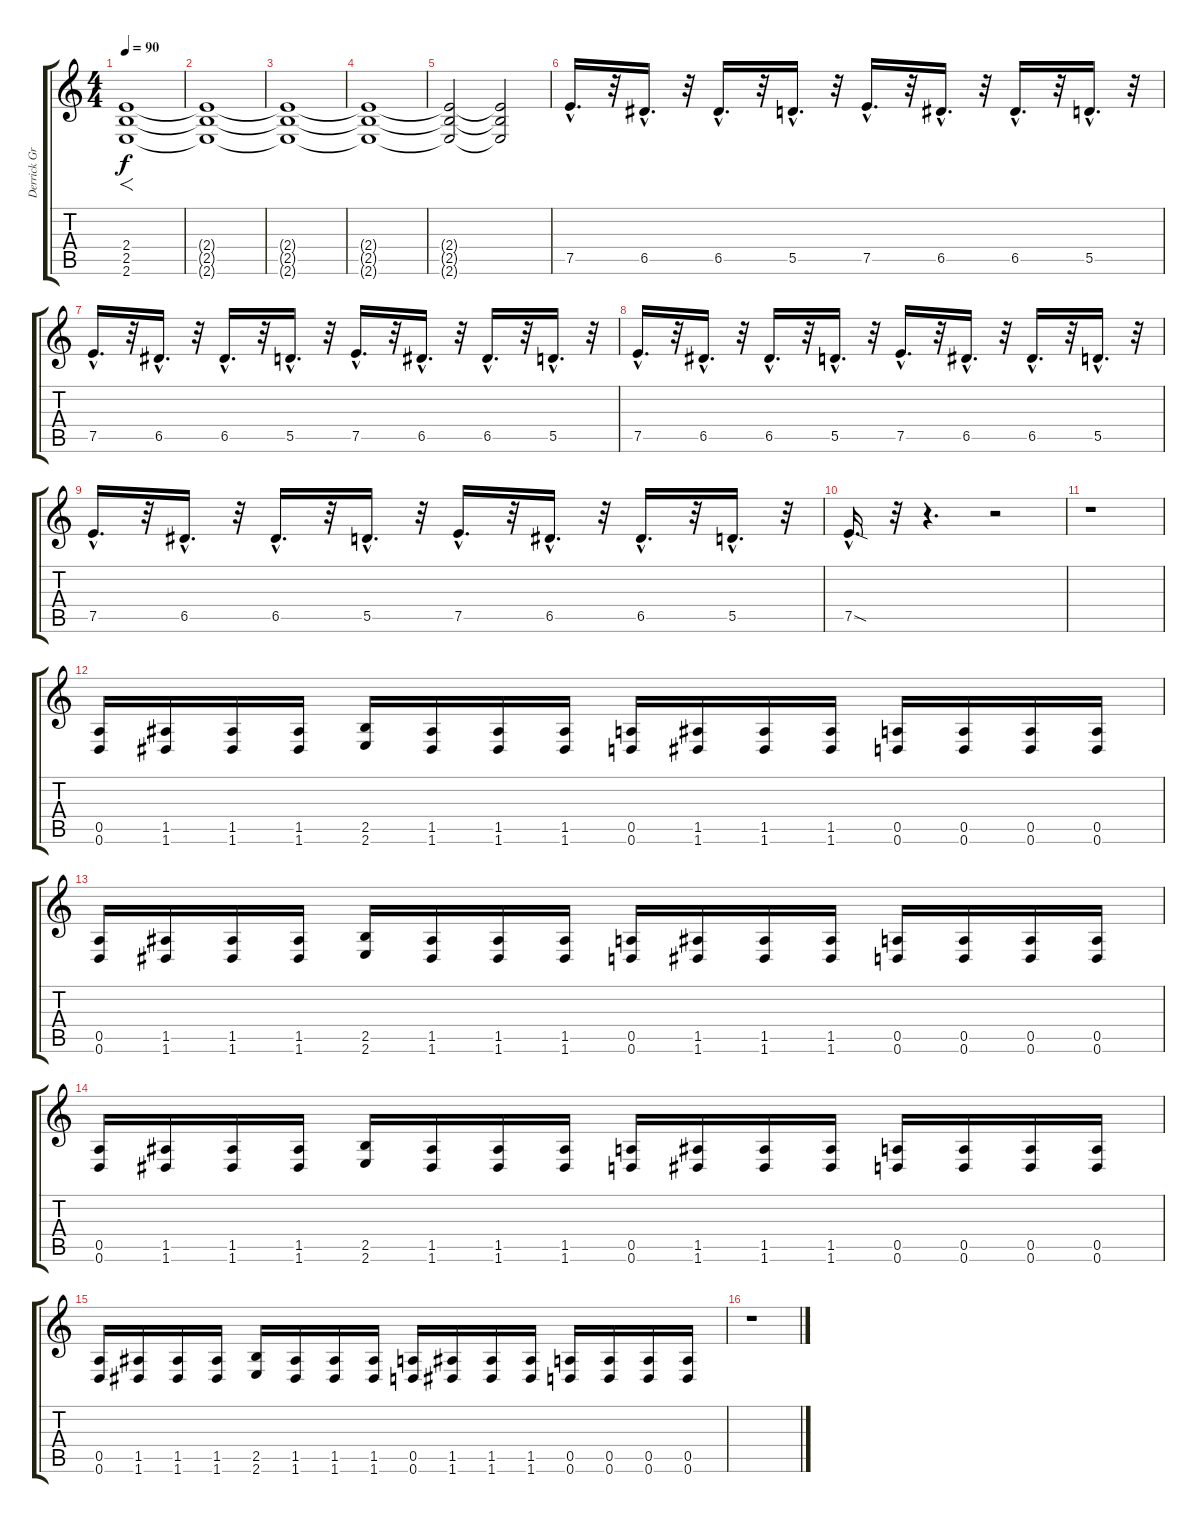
\track ("Derrick Green" "Derrick Gr") {instrument distortionguitar}
\staff {score tabs}
\tuning (E4 B3 G3 D3 A2 D2) {hide}
\ts (4 4)
\tempo 90
\clef g2
\ks c
(2.4 2.5 2.6).1{f dy f instrument distortionguitar} |
(2.4{t} 2.5{t} 2.6{t}).1 |
(2.4{t} 2.5{t} 2.6{t}).1 |
(2.4{t} 2.5{t} 2.6{t}).1 |
(2.4{t} 2.5{t} 2.6{t}).2 (2.4{t} 2.5{t} 2.6{t}).2{volume 11} |
7.5{hac}.16{d} r.32 6.5{hac}.16{d} r.32 6.5{hac}.16{d} r.32 5.5{hac}.16{d} r.32 7.5{hac}.16{d} r.32 6.5{hac}.16{d} r.32 6.5{hac}.16{d} r.32 5.5{hac}.16{d} r.32 |
7.5{hac}.16{d} r.32 6.5{hac}.16{d} r.32 6.5{hac}.16{d} r.32 5.5{hac}.16{d} r.32 7.5{hac}.16{d} r.32 6.5{hac}.16{d} r.32 6.5{hac}.16{d} r.32 5.5{hac}.16{d} r.32 |
7.5{hac}.16{d} r.32 6.5{hac}.16{d} r.32 6.5{hac}.16{d} r.32 5.5{hac}.16{d} r.32 7.5{hac}.16{d} r.32 6.5{hac}.16{d} r.32 6.5{hac}.16{d} r.32 5.5{hac}.16{d} r.32 |
7.5{hac}.16{d} r.32 6.5{hac}.16{d} r.32 6.5{hac}.16{d} r.32 5.5{hac}.16{d} r.32 7.5{hac}.16{d} r.32 6.5{hac}.16{d} r.32 6.5{hac}.16{d} r.32 5.5{hac}.16{d} r.32 |
\section ("" "")
7.5{sod hac}.16{d} r.32 r.4{d} r.2 |
r.1 |
\section ("" "")
(0.5 0.6).16 (1.5 1.6).16 (1.5 1.6).16 (1.5 1.6).16 (2.5 2.6).16 (1.5 1.6).16 (1.5 1.6).16 (1.5 1.6).16 (0.5 0.6).16 (1.5 1.6).16 (1.5 1.6).16 (1.5 1.6).16 (0.5 0.6).16 (0.5 0.6).16 (0.5 0.6).16 (0.5 0.6).16 |
(0.5 0.6).16 (1.5 1.6).16 (1.5 1.6).16 (1.5 1.6).16 (2.5 2.6).16 (1.5 1.6).16 (1.5 1.6).16 (1.5 1.6).16 (0.5 0.6).16 (1.5 1.6).16 (1.5 1.6).16 (1.5 1.6).16 (0.5 0.6).16 (0.5 0.6).16 (0.5 0.6).16 (0.5 0.6).16 |
(0.5 0.6).16 (1.5 1.6).16 (1.5 1.6).16 (1.5 1.6).16 (2.5 2.6).16 (1.5 1.6).16 (1.5 1.6).16 (1.5 1.6).16 (0.5 0.6).16 (1.5 1.6).16 (1.5 1.6).16 (1.5 1.6).16 (0.5 0.6).16 (0.5 0.6).16 (0.5 0.6).16 (0.5 0.6).16 |
(0.5 0.6).16 (1.5 1.6).16 (1.5 1.6).16 (1.5 1.6).16 (2.5 2.6).16 (1.5 1.6).16 (1.5 1.6).16 (1.5 1.6).16 (0.5 0.6).16 (1.5 1.6).16 (1.5 1.6).16 (1.5 1.6).16 (0.5 0.6).16 (0.5 0.6).16 (0.5 0.6).16 (0.5 0.6).16 |
\section ("" "")
r.1
